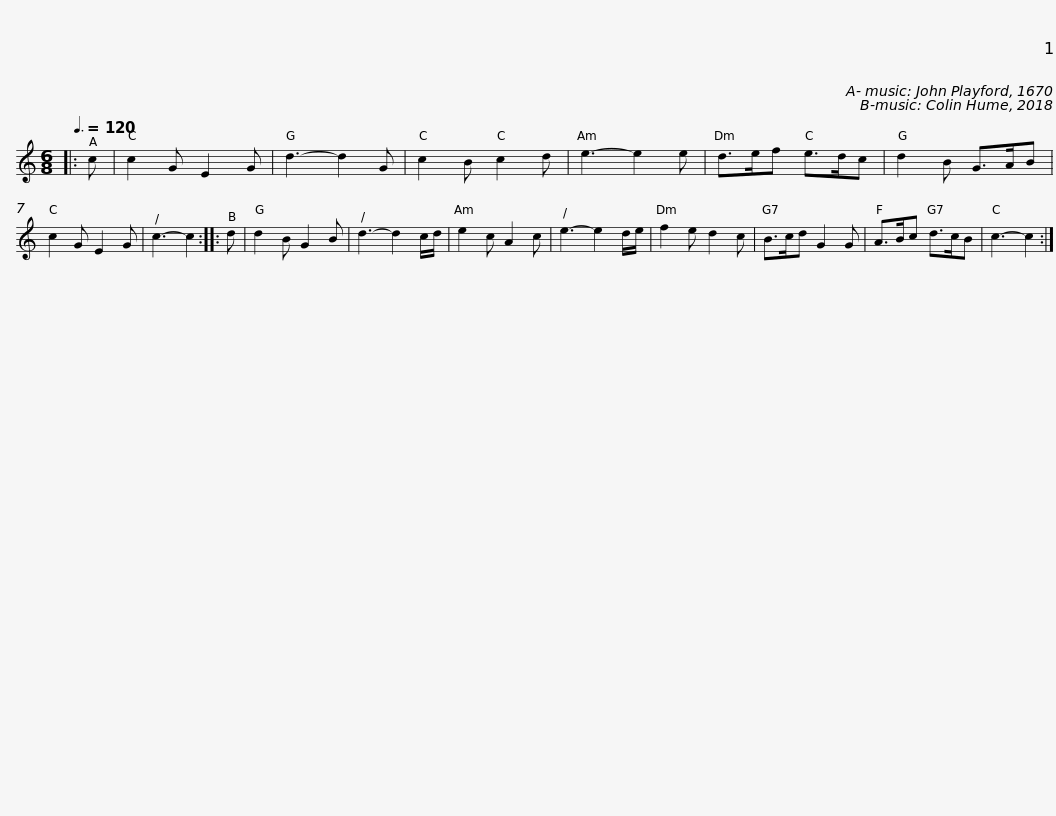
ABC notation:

X:1
L:1/8
Q:3/8=120
M:6/8
I:linebreak $
K:C
V:1 treble
V:1
|: c | c2 G E2 G | d3- d2 G | c2 B c2 d | e3- e2 e | %5
 d>ef e>dc | d2 B G>AB | c2 G E2 G | c3- c2 :: d |$ %10
 d2 B G2 B | d3- d2 c/d/ | e2 c A2 c | e3- e2 d/e/ | f2 e d2 c | %15
 B>cd G2 G | A>Bc d>cB | c3- c2 :| %18
